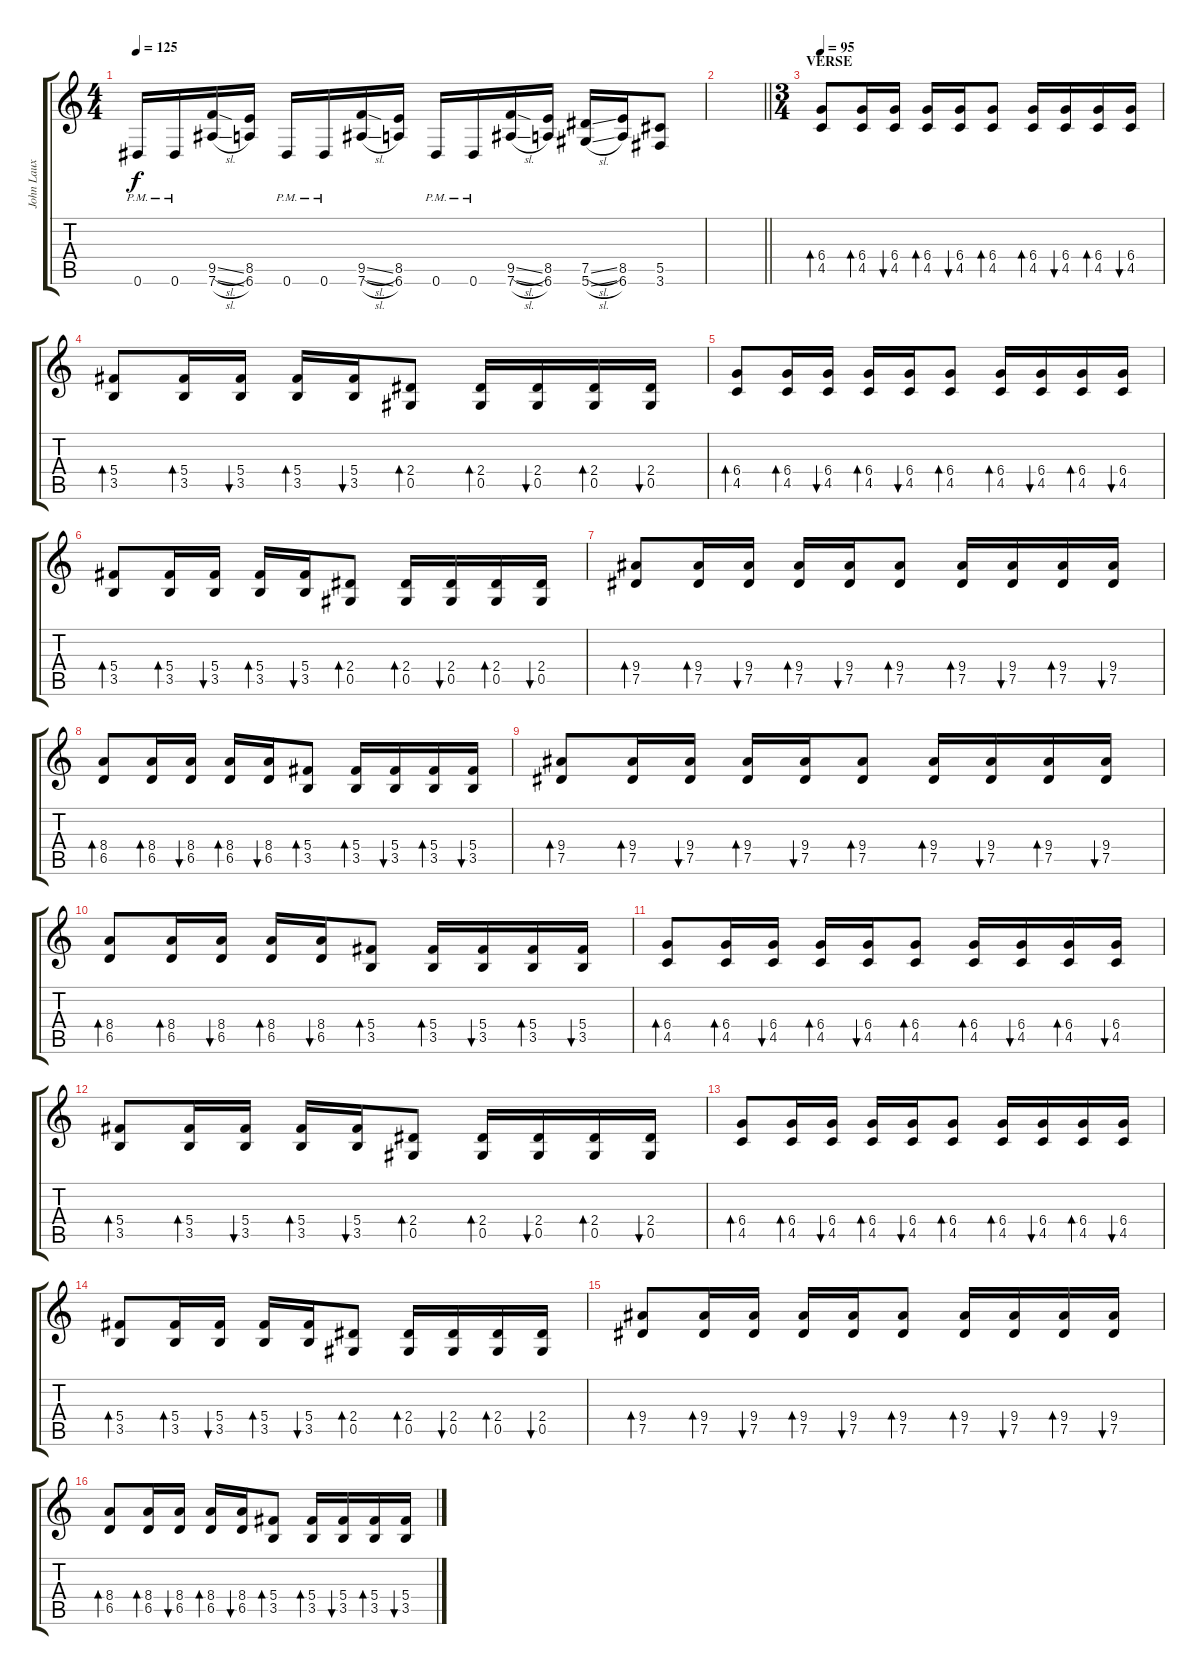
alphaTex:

\track ("John Laux" "John Laux") {instrument distortionguitar}
\staff {score tabs}
\tuning (Eb4 Bb3 Gb3 Db3 Ab2 Eb2) {hide}
\ts (4 4)
\tempo 125
\clef g2
\ks c
0.6{pm}.16{dy f} 0.6{pm}.16 (9.5{sl} 7.6{sl}).16 (8.5 6.6).16 0.6{pm}.16 0.6{pm}.16 (9.5{sl} 7.6{sl}).16 (8.5 6.6).16 0.6{pm}.16 0.6{pm}.16 (9.5{sl} 7.6{sl}).16 (8.5 6.6).16 (7.5{sl} 5.6{sl}).16 (8.5 6.6).16 (5.5 3.6).8 |
\barLineRight lightlight
|
\ts (3 4)
\section ("" "VERSE")
\tempo 95
(6.4 4.5).8{bd 60} (6.4 4.5).16{bd 120} (6.4 4.5).16{bu 120} (6.4 4.5).16{bd 120} (6.4 4.5).16{bu 120} (6.4 4.5).8{bd 60} (6.4 4.5).16{bd 120} (6.4 4.5).16{bu 120} (6.4 4.5).16{bd 120} (6.4 4.5).16{bu 120} |
(5.4 3.5).8{bd 60} (5.4 3.5).16{bd 120} (5.4 3.5).16{bu 120} (5.4 3.5).16{bd 120} (5.4 3.5).16{bu 120} (2.4 0.5).8{bd 60} (2.4 0.5).16{bd 120} (2.4 0.5).16{bu 120} (2.4 0.5).16{bd 120} (2.4 0.5).16{bu 120} |
(6.4 4.5).8{bd 60} (6.4 4.5).16{bd 120} (6.4 4.5).16{bu 120} (6.4 4.5).16{bd 120} (6.4 4.5).16{bu 120} (6.4 4.5).8{bd 60} (6.4 4.5).16{bd 120} (6.4 4.5).16{bu 120} (6.4 4.5).16{bd 120} (6.4 4.5).16{bu 120} |
(5.4 3.5).8{bd 60} (5.4 3.5).16{bd 120} (5.4 3.5).16{bu 120} (5.4 3.5).16{bd 120} (5.4 3.5).16{bu 120} (2.4 0.5).8{bd 60} (2.4 0.5).16{bd 120} (2.4 0.5).16{bu 120} (2.4 0.5).16{bd 120} (2.4 0.5).16{bu 120} |
(9.4 7.5).8{bd 60} (9.4 7.5).16{bd 120} (9.4 7.5).16{bu 120} (9.4 7.5).16{bd 120} (9.4 7.5).16{bu 120} (9.4 7.5).8{bd 60} (9.4 7.5).16{bd 120} (9.4 7.5).16{bu 120} (9.4 7.5).16{bd 120} (9.4 7.5).16{bu 120} |
(8.4 6.5).8{bd 60} (8.4 6.5).16{bd 120} (8.4 6.5).16{bu 120} (8.4 6.5).16{bd 120} (8.4 6.5).16{bu 120} (5.4 3.5).8{bd 60} (5.4 3.5).16{bd 120} (5.4 3.5).16{bu 120} (5.4 3.5).16{bd 120} (5.4 3.5).16{bu 120} |
(9.4 7.5).8{bd 60} (9.4 7.5).16{bd 120} (9.4 7.5).16{bu 120} (9.4 7.5).16{bd 120} (9.4 7.5).16{bu 120} (9.4 7.5).8{bd 60} (9.4 7.5).16{bd 120} (9.4 7.5).16{bu 120} (9.4 7.5).16{bd 120} (9.4 7.5).16{bu 120} |
(8.4 6.5).8{bd 60} (8.4 6.5).16{bd 120} (8.4 6.5).16{bu 120} (8.4 6.5).16{bd 120} (8.4 6.5).16{bu 120} (5.4 3.5).8{bd 60} (5.4 3.5).16{bd 120} (5.4 3.5).16{bu 120} (5.4 3.5).16{bd 120} (5.4 3.5).16{bu 120} |
(6.4 4.5).8{bd 60} (6.4 4.5).16{bd 120} (6.4 4.5).16{bu 120} (6.4 4.5).16{bd 120} (6.4 4.5).16{bu 120} (6.4 4.5).8{bd 60} (6.4 4.5).16{bd 120} (6.4 4.5).16{bu 120} (6.4 4.5).16{bd 120} (6.4 4.5).16{bu 120} |
(5.4 3.5).8{bd 60} (5.4 3.5).16{bd 120} (5.4 3.5).16{bu 120} (5.4 3.5).16{bd 120} (5.4 3.5).16{bu 120} (2.4 0.5).8{bd 60} (2.4 0.5).16{bd 120} (2.4 0.5).16{bu 120} (2.4 0.5).16{bd 120} (2.4 0.5).16{bu 120} |
(6.4 4.5).8{bd 60} (6.4 4.5).16{bd 120} (6.4 4.5).16{bu 120} (6.4 4.5).16{bd 120} (6.4 4.5).16{bu 120} (6.4 4.5).8{bd 60} (6.4 4.5).16{bd 120} (6.4 4.5).16{bu 120} (6.4 4.5).16{bd 120} (6.4 4.5).16{bu 120} |
(5.4 3.5).8{bd 60} (5.4 3.5).16{bd 120} (5.4 3.5).16{bu 120} (5.4 3.5).16{bd 120} (5.4 3.5).16{bu 120} (2.4 0.5).8{bd 60} (2.4 0.5).16{bd 120} (2.4 0.5).16{bu 120} (2.4 0.5).16{bd 120} (2.4 0.5).16{bu 120} |
(9.4 7.5).8{bd 60} (9.4 7.5).16{bd 120} (9.4 7.5).16{bu 120} (9.4 7.5).16{bd 120} (9.4 7.5).16{bu 120} (9.4 7.5).8{bd 60} (9.4 7.5).16{bd 120} (9.4 7.5).16{bu 120} (9.4 7.5).16{bd 120} (9.4 7.5).16{bu 120} |
(8.4 6.5).8{bd 60} (8.4 6.5).16{bd 120} (8.4 6.5).16{bu 120} (8.4 6.5).16{bd 120} (8.4 6.5).16{bu 120} (5.4 3.5).8{bd 60} (5.4 3.5).16{bd 120} (5.4 3.5).16{bu 120} (5.4 3.5).16{bd 120} (5.4 3.5).16{bu 120}
